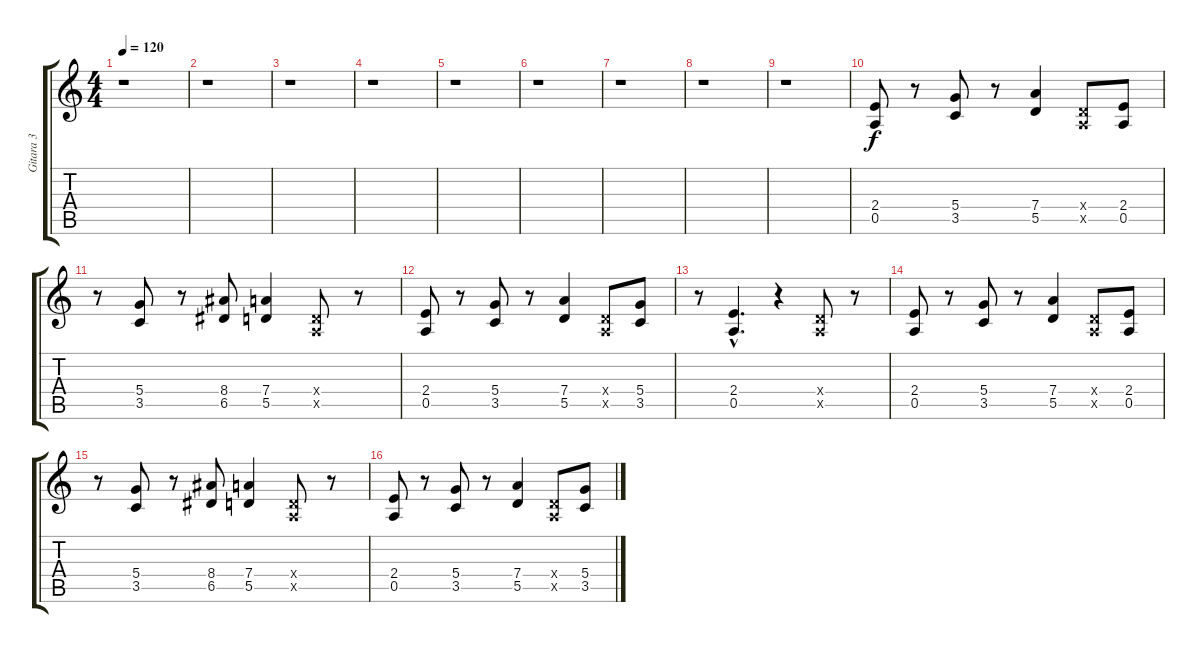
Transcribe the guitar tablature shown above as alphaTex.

\track ("Gitara 3" "Gitara 3") {instrument distortionguitar}
\staff {score tabs}
\tuning (E4 B3 G3 D3 A2 E2) {hide}
\ts (4 4)
\tempo 120
\clef g2
\ks c
r.1{dy f} |
r.1 |
r.1 |
r.1 |
r.1 |
r.1 |
r.1 |
r.1 |
r.1 |
(2.4 0.5).8 r.8 (5.4 3.5).8 r.8 (7.4 5.5).4 (0.4{x} 0.5{x}).8 (2.4 0.5).8 |
r.8 (5.4 3.5).8 r.8 (8.4 6.5).8 (7.4 5.5).4 (0.4{x} 0.5{x}).8 r.8 |
(2.4 0.5).8 r.8 (5.4 3.5).8 r.8 (7.4 5.5).4 (0.4{x} 0.5{x}).8 (5.4 3.5).8 |
r.8 (2.4{hac} 0.5{hac}).4{d} r.4 (0.4{x} 0.5{x}).8 r.8 |
(2.4 0.5).8 r.8 (5.4 3.5).8 r.8 (7.4 5.5).4 (0.4{x} 0.5{x}).8 (2.4 0.5).8 |
r.8 (5.4 3.5).8 r.8 (8.4 6.5).8 (7.4 5.5).4 (0.4{x} 0.5{x}).8 r.8 |
(2.4 0.5).8 r.8 (5.4 3.5).8 r.8 (7.4 5.5).4 (0.4{x} 0.5{x}).8 (5.4 3.5).8
